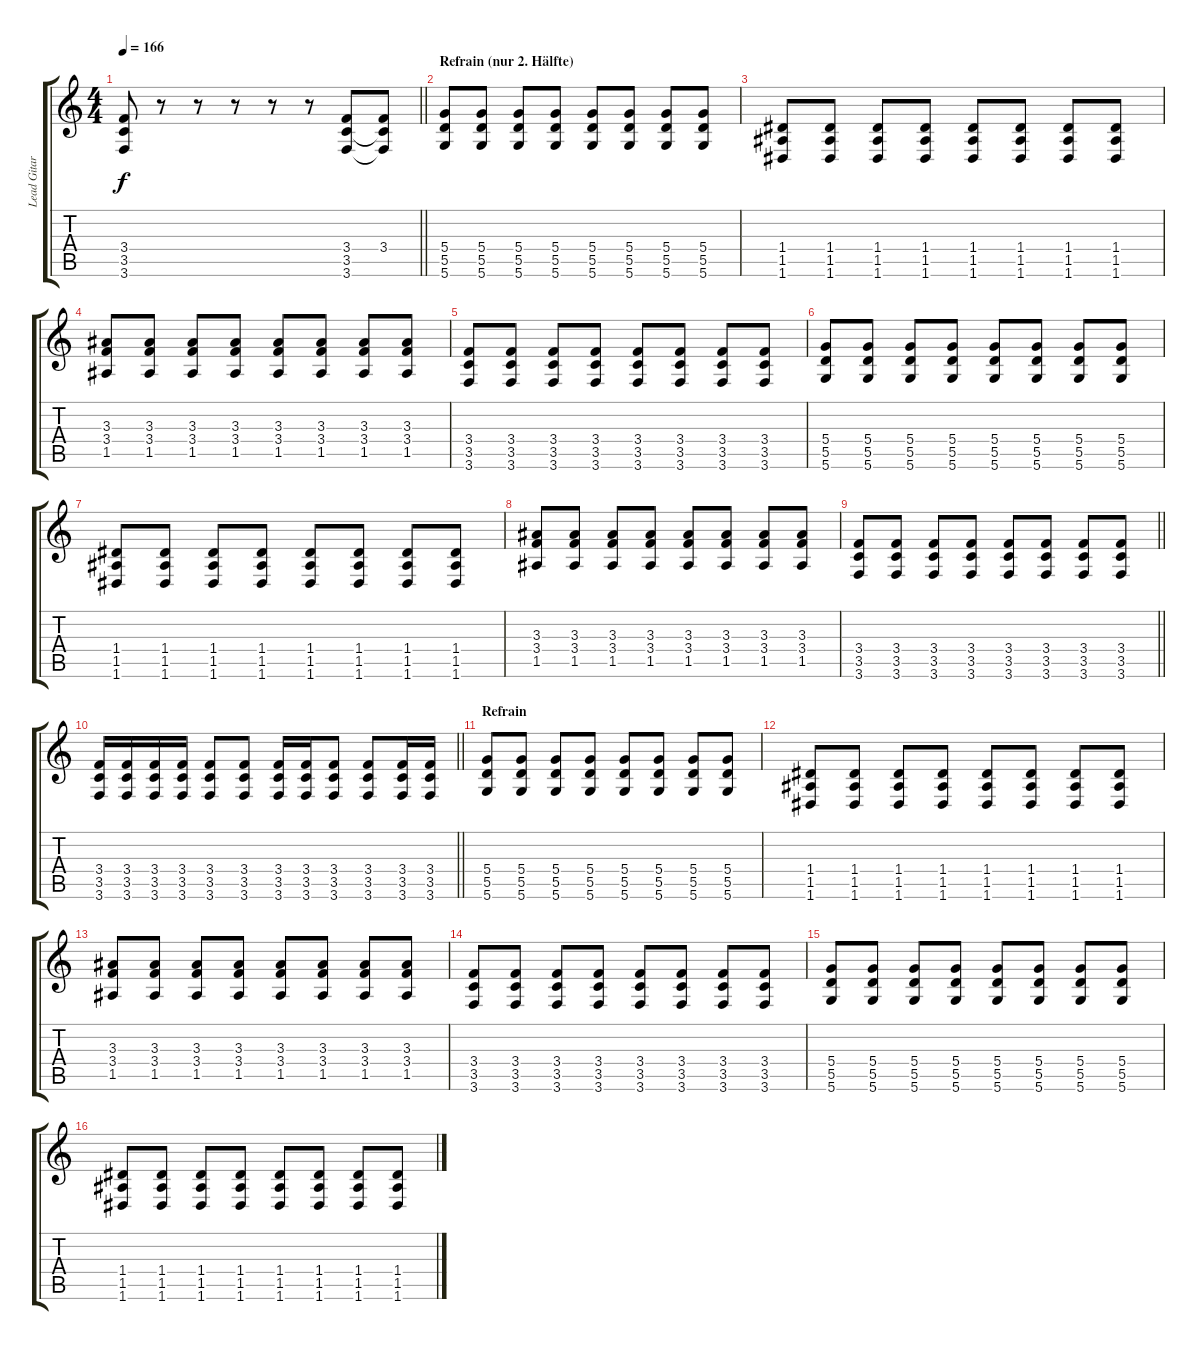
\track ("Lead Gitarre" "Lead Gitar") {instrument overdrivenguitar}
\staff {score tabs}
\tuning (E4 B3 G3 D3 A2 D2) {hide}
\ts (4 4)
\tempo 166
\clef g2
\barLineRight lightlight
\ks c
(3.4 3.5 3.6).8{dy f} r.8 r.8 r.8 r.8 r.8 (3.4 3.5 3.6).8 (3.4 3.5{t} 3.6{t}).8 |
\section ("" "Refrain (nur 2. Hälfte)")
(5.4 5.5 5.6).8 (5.4 5.5 5.6).8 (5.4 5.5 5.6).8 (5.4 5.5 5.6).8 (5.4 5.5 5.6).8 (5.4 5.5 5.6).8 (5.4 5.5 5.6).8 (5.4 5.5 5.6).8 |
(1.4 1.5 1.6).8 (1.4 1.5 1.6).8 (1.4 1.5 1.6).8 (1.4 1.5 1.6).8 (1.4 1.5 1.6).8 (1.4 1.5 1.6).8 (1.4 1.5 1.6).8 (1.4 1.5 1.6).8 |
(3.3 3.4 1.5).8 (3.3 3.4 1.5).8 (3.3 3.4 1.5).8 (3.3 3.4 1.5).8 (3.3 3.4 1.5).8 (3.3 3.4 1.5).8 (3.3 3.4 1.5).8 (3.3 3.4 1.5).8 |
(3.4 3.5 3.6).8 (3.4 3.5 3.6).8 (3.4 3.5 3.6).8 (3.4 3.5 3.6).8 (3.4 3.5 3.6).8 (3.4 3.5 3.6).8 (3.4 3.5 3.6).8 (3.4 3.5 3.6).8 |
(5.4 5.5 5.6).8 (5.4 5.5 5.6).8 (5.4 5.5 5.6).8 (5.4 5.5 5.6).8 (5.4 5.5 5.6).8 (5.4 5.5 5.6).8 (5.4 5.5 5.6).8 (5.4 5.5 5.6).8 |
(1.4 1.5 1.6).8 (1.4 1.5 1.6).8 (1.4 1.5 1.6).8 (1.4 1.5 1.6).8 (1.4 1.5 1.6).8 (1.4 1.5 1.6).8 (1.4 1.5 1.6).8 (1.4 1.5 1.6).8 |
(3.3 3.4 1.5).8 (3.3 3.4 1.5).8 (3.3 3.4 1.5).8 (3.3 3.4 1.5).8 (3.3 3.4 1.5).8 (3.3 3.4 1.5).8 (3.3 3.4 1.5).8 (3.3 3.4 1.5).8 |
\barLineRight lightlight
(3.4 3.5 3.6).8 (3.4 3.5 3.6).8 (3.4 3.5 3.6).8 (3.4 3.5 3.6).8 (3.4 3.5 3.6).8 (3.4 3.5 3.6).8 (3.4 3.5 3.6).8 (3.4 3.5 3.6).8 |
\barLineRight lightlight
(3.4 3.5 3.6).16 (3.4 3.5 3.6).16 (3.4 3.5 3.6).16 (3.4 3.5 3.6).16 (3.4 3.5 3.6).8 (3.4 3.5 3.6).8 (3.4 3.5 3.6).16 (3.4 3.5 3.6).16 (3.4 3.5 3.6).8 (3.4 3.5 3.6).8 (3.4 3.5 3.6).16 (3.4 3.5 3.6).16 |
\section ("" "Refrain")
(5.4 5.5 5.6).8 (5.4 5.5 5.6).8 (5.4 5.5 5.6).8 (5.4 5.5 5.6).8 (5.4 5.5 5.6).8 (5.4 5.5 5.6).8 (5.4 5.5 5.6).8 (5.4 5.5 5.6).8 |
(1.4 1.5 1.6).8 (1.4 1.5 1.6).8 (1.4 1.5 1.6).8 (1.4 1.5 1.6).8 (1.4 1.5 1.6).8 (1.4 1.5 1.6).8 (1.4 1.5 1.6).8 (1.4 1.5 1.6).8 |
(3.3 3.4 1.5).8 (3.3 3.4 1.5).8 (3.3 3.4 1.5).8 (3.3 3.4 1.5).8 (3.3 3.4 1.5).8 (3.3 3.4 1.5).8 (3.3 3.4 1.5).8 (3.3 3.4 1.5).8 |
(3.4 3.5 3.6).8 (3.4 3.5 3.6).8 (3.4 3.5 3.6).8 (3.4 3.5 3.6).8 (3.4 3.5 3.6).8 (3.4 3.5 3.6).8 (3.4 3.5 3.6).8 (3.4 3.5 3.6).8 |
(5.4 5.5 5.6).8 (5.4 5.5 5.6).8 (5.4 5.5 5.6).8 (5.4 5.5 5.6).8 (5.4 5.5 5.6).8 (5.4 5.5 5.6).8 (5.4 5.5 5.6).8 (5.4 5.5 5.6).8 |
(1.4 1.5 1.6).8 (1.4 1.5 1.6).8 (1.4 1.5 1.6).8 (1.4 1.5 1.6).8 (1.4 1.5 1.6).8 (1.4 1.5 1.6).8 (1.4 1.5 1.6).8 (1.4 1.5 1.6).8
